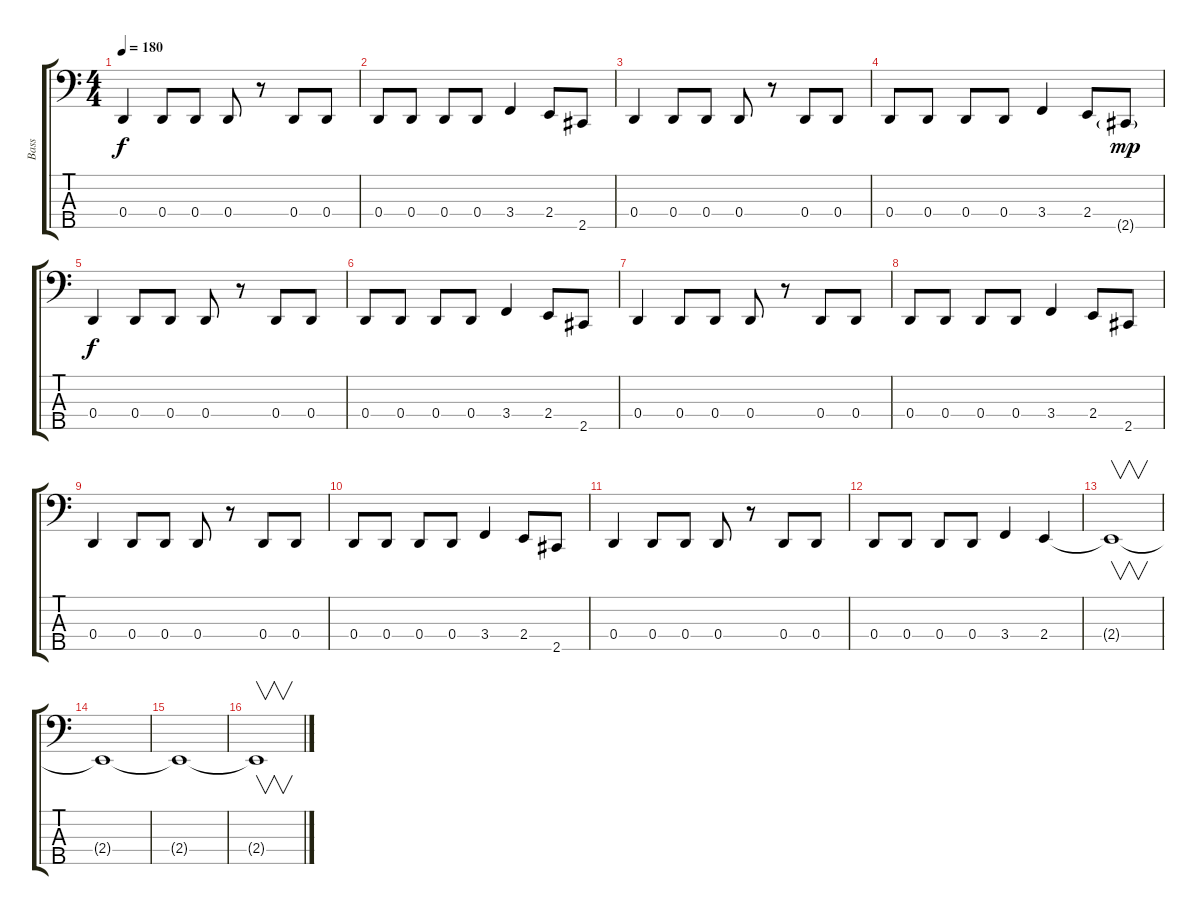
\track ("Bass" "Bass") {instrument electricbassfinger}
\staff {score tabs}
\tuning (G2 D2 A1 D1 B0) {hide}
\ts (4 4)
\tempo 180
\clef f4
\ks c
0.4.4{dy f} 0.4.8 0.4.8 0.4.8 r.8 0.4.8 0.4.8 |
0.4.8 0.4.8 0.4.8 0.4.8 3.4.4 2.4.8 2.5.8 |
0.4.4 0.4.8 0.4.8 0.4.8 r.8 0.4.8 0.4.8 |
0.4.8 0.4.8 0.4.8 0.4.8 3.4.4 2.4.8 2.5{g}.8{dy mp} |
0.4.4{dy f} 0.4.8 0.4.8 0.4.8 r.8 0.4.8 0.4.8 |
0.4.8 0.4.8 0.4.8 0.4.8 3.4.4 2.4.8 2.5.8 |
0.4.4 0.4.8 0.4.8 0.4.8 r.8 0.4.8 0.4.8 |
0.4.8 0.4.8 0.4.8 0.4.8 3.4.4 2.4.8 2.5.8 |
0.4.4 0.4.8 0.4.8 0.4.8 r.8 0.4.8 0.4.8 |
0.4.8 0.4.8 0.4.8 0.4.8 3.4.4 2.4.8 2.5.8 |
0.4.4 0.4.8 0.4.8 0.4.8 r.8 0.4.8 0.4.8 |
0.4.8 0.4.8 0.4.8 0.4.8 3.4.4 2.4.4 |
2.4{t}.1{v volume 16} |
2.4{t}.1 |
2.4{t}.1 |
2.4{t}.1{v}
